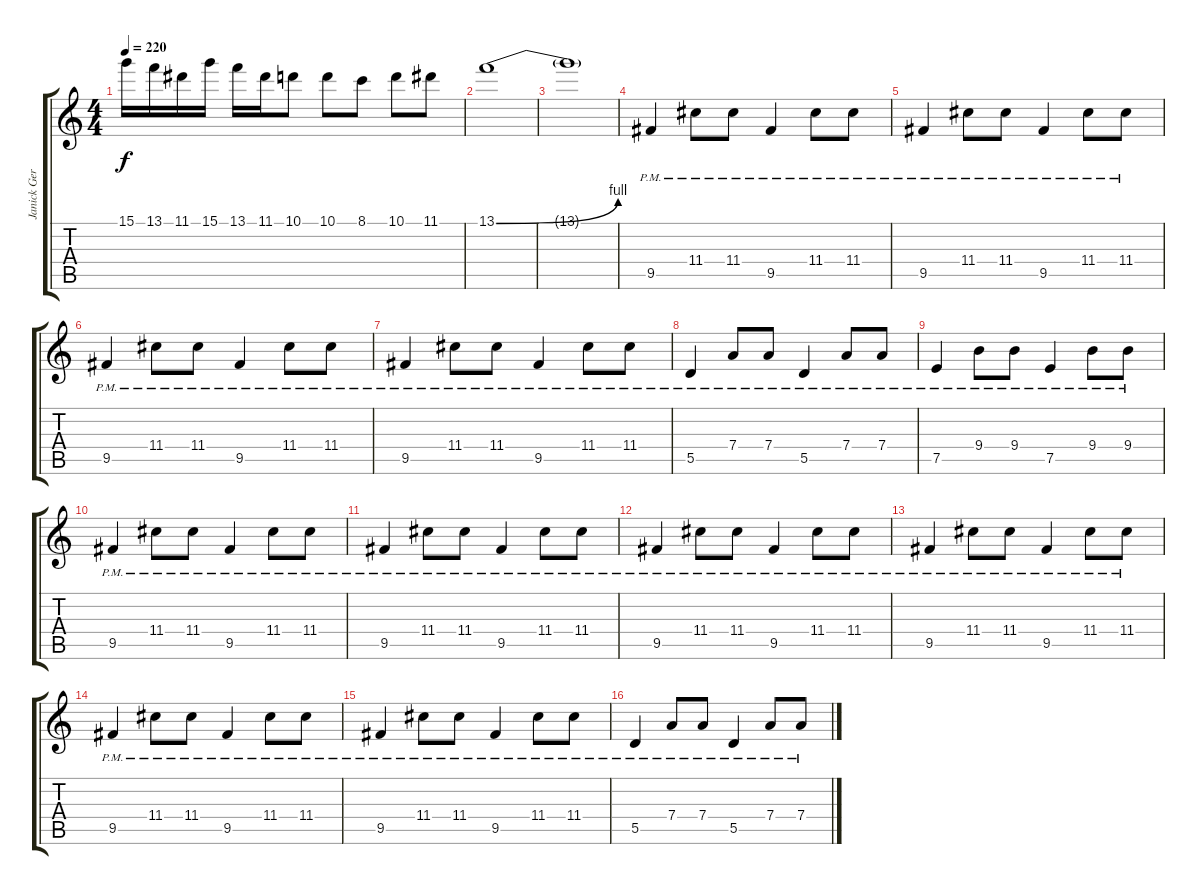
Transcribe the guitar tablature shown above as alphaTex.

\track ("Janick Gers" "Janick Ger") {instrument distortionguitar}
\staff {score tabs}
\tuning (E4 B3 G3 D3 A2 E2) {hide}
\ts (4 4)
\tempo 220
\clef g2
\ks c
15.1.16{dy f} 13.1.16 11.1.16 15.1.16 13.1.16 11.1.16 10.1.8 10.1.8 8.1.8 10.1.8 11.1.8 |
13.1{be (bend 0 0 60 4)}.1 |
13.1{t}.1 |
9.5{pm}.4{volume 11} 11.4{pm}.8 11.4{pm}.8 9.5{pm}.4 11.4{pm}.8 11.4{pm}.8 |
9.5{pm}.4 11.4{pm}.8 11.4{pm}.8 9.5{pm}.4 11.4{pm}.8 11.4{pm}.8 |
9.5{pm}.4 11.4{pm}.8 11.4{pm}.8 9.5{pm}.4 11.4{pm}.8 11.4{pm}.8 |
9.5{pm}.4 11.4{pm}.8 11.4{pm}.8 9.5{pm}.4 11.4{pm}.8 11.4{pm}.8 |
5.5{pm}.4 7.4{pm}.8 7.4{pm}.8 5.5{pm}.4 7.4{pm}.8 7.4{pm}.8 |
7.5{pm}.4 9.4{pm}.8 9.4{pm}.8 7.5{pm}.4 9.4{pm}.8 9.4{pm}.8 |
9.5{pm}.4 11.4{pm}.8 11.4{pm}.8 9.5{pm}.4 11.4{pm}.8 11.4{pm}.8 |
9.5{pm}.4 11.4{pm}.8 11.4{pm}.8 9.5{pm}.4 11.4{pm}.8 11.4{pm}.8 |
9.5{pm}.4 11.4{pm}.8 11.4{pm}.8 9.5{pm}.4 11.4{pm}.8 11.4{pm}.8 |
9.5{pm}.4 11.4{pm}.8 11.4{pm}.8 9.5{pm}.4 11.4{pm}.8 11.4{pm}.8 |
9.5{pm}.4 11.4{pm}.8 11.4{pm}.8 9.5{pm}.4 11.4{pm}.8 11.4{pm}.8 |
9.5{pm}.4 11.4{pm}.8 11.4{pm}.8 9.5{pm}.4 11.4{pm}.8 11.4{pm}.8 |
5.5{pm}.4 7.4{pm}.8 7.4{pm}.8 5.5{pm}.4 7.4{pm}.8 7.4{pm}.8
